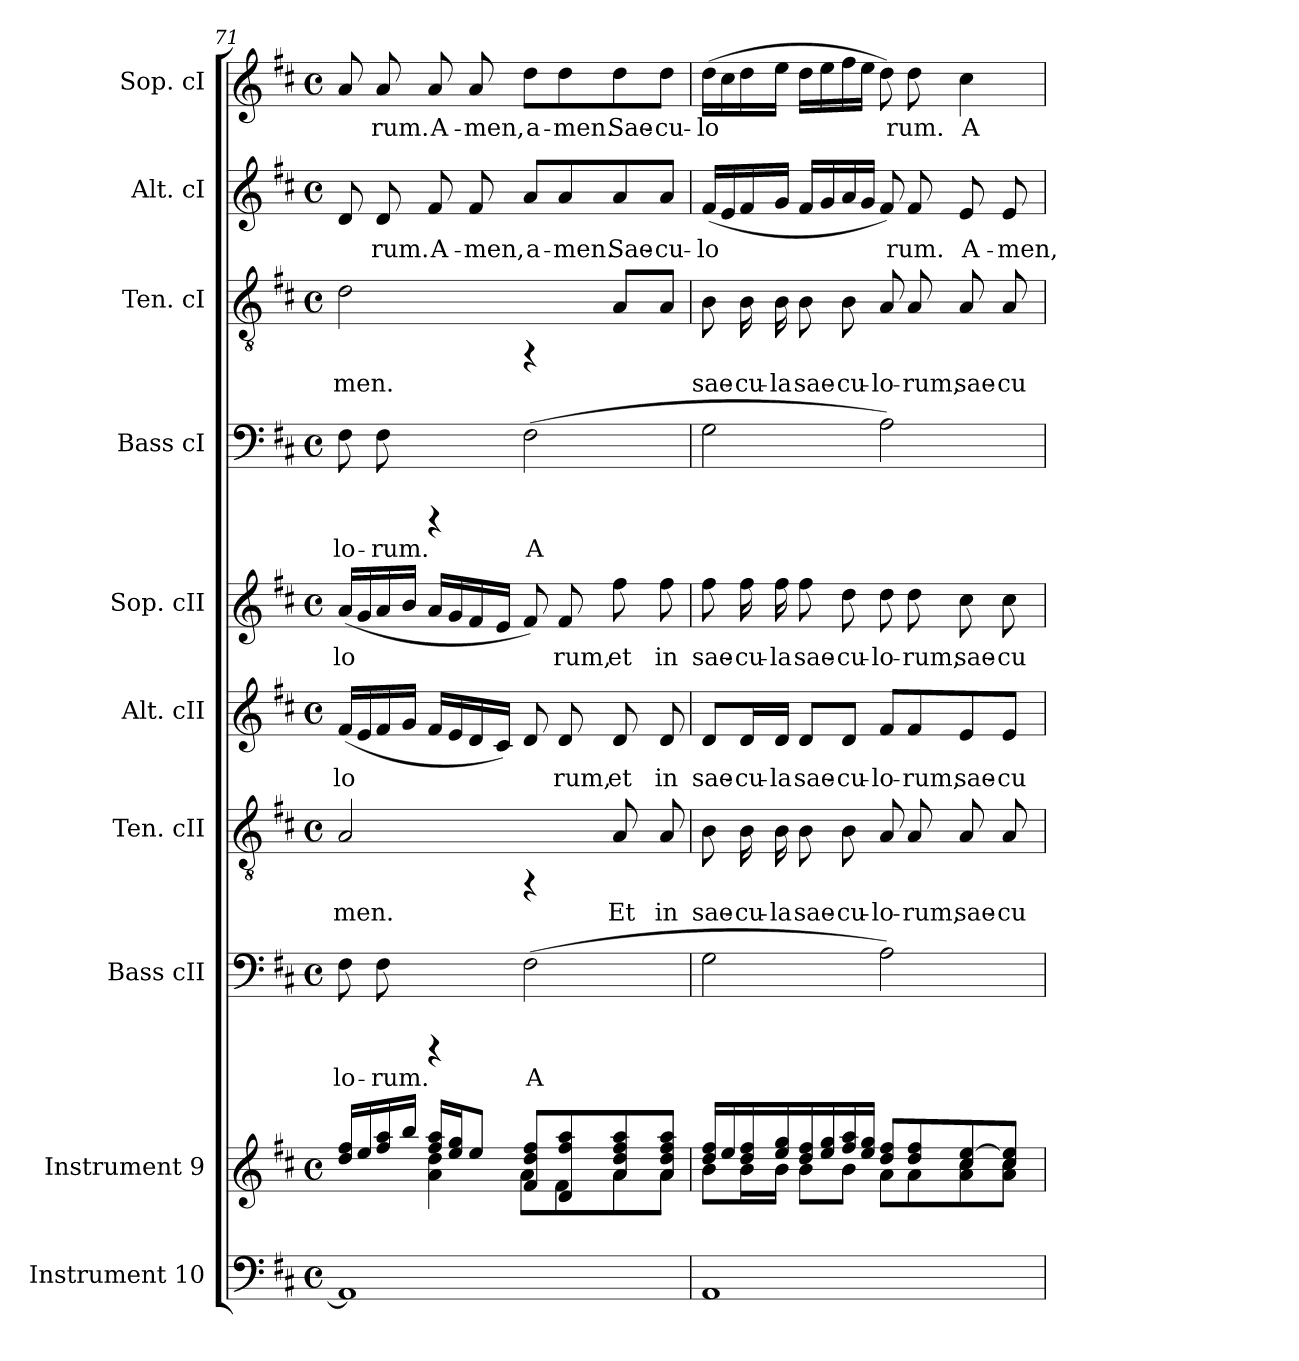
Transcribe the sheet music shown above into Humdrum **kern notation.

**kern	**kern	**kern	**text	**kern	**text	**kern	**text	**kern	**text	**kern	**text	**kern	**text	**kern	**text	**kern	**text
*part10	*part9	*part8	*part8	*part7	*part7	*part6	*part6	*part5	*part5	*part4	*part4	*part3	*part3	*part2	*part2	*part1	*part1
*staff10	*staff9	*staff8	*staff8	*staff7	*staff7	*staff6	*staff6	*staff5	*staff5	*staff4	*staff4	*staff3	*staff3	*staff2	*staff2	*staff1	*staff1
*I"Instrument 10	*I"Instrument 9	*I"Bass cII	*	*I"Ten. cII	*	*I"Alt. cII	*	*I"Sop. cII	*	*I"Bass cI	*	*I"Ten. cI	*	*I"Alt. cI	*	*I"Sop. cI	*
*	*	*I'Bass cII	*	*I'Ten. cII	*	*I'Alt. cII	*	*I'Sop. cII	*	*I'Bass cI	*	*I'Ten. cI	*	*I'Alt. cI	*	*I'Sop. cI	*
*clefF4	*clefG2	*clefF4	*	*clefGv2	*	*clefG2	*	*clefG2	*	*clefF4	*	*clefGv2	*	*clefG2	*	*clefG2	*
*k[f#c#]	*k[f#c#]	*k[f#c#]	*	*k[f#c#]	*	*k[f#c#]	*	*k[f#c#]	*	*k[f#c#]	*	*k[f#c#]	*	*k[f#c#]	*	*k[f#c#]	*
*D:	*D:	*D:	*	*D:	*	*D:	*	*D:	*	*D:	*	*D:	*	*D:	*	*D:	*
*M4/4	*M4/4	*M4/4	*	*M4/4	*	*M4/4	*	*M4/4	*	*M4/4	*	*M4/4	*	*M4/4	*	*M4/4	*
*met(c)	*met(c)	*met(c)	*	*met(c)	*	*met(c)	*	*met(c)	*	*met(c)	*	*met(c)	*	*met(c)	*	*met(c)	*
=71	=71	=71	=71	=71	=71	=71	=71	=71	=71	=71	=71	=71	=71	=71	=71	=71	=71
*	*^	*	*	*	*	*	*	*	*	*	*	*	*	*	*	*	*
!	!	!	!	!LO:LY:b:rj	!	!LO:LY:b:cj	!	!LO:LY:b:cj	!	!LO:LY:b:cj	!	!LO:LY:b:rj	!	!LO:LY:b:cj	!	!LO:LY:b:cj	!	!LO:LY:b:rj
1AA]	16ff#/ 16dd/L	4ryy	8F#\	-lo-	2A/	-men.	(<16f#/L	-lo-	(<16a/L	-lo-	8F#\	-lo-	2d\	-men.	8d/	--	8a/	--
!	!	!	!	!	!	!	!	!LO:LY:b:cj	!	!LO:LY:b:cj	!	!	!	!	!	!	!	!
.	16ee/	.	.	.	.	.	16e/	--	16g/	--	.	.	.	.	.	.	.	.
!	!	!	!	!LO:LY:b:rj	!	!	!	!LO:LY:b:cj	!	!LO:LY:b:cj	!	!LO:LY:b:rj	!	!	!	!LO:LY:b:cj	!	!LO:LY:b:rj
.	16aa/ 16ff#/	.	8F#\	-rum.	.	.	16f#/	--	16a/	--	8F#\	-rum.	.	.	8d/	-rum.	8a/	-rum.
!	!	!	!	!	!	!	!	!LO:LY:b:cj	!	!LO:LY:b:cj	!	!	!	!	!	!	!	!
.	16bb/J	.	.	.	.	.	16g/J	--	16b/J	--	.	.	.	.	.	.	.	.
!	!	!	!	!	!	!	!	!LO:LY:b:cj	!	!LO:LY:b:cj	!	!	!	!	!	!LO:LY:b:cj	!	!LO:LY:b:rj
.	16aa/ 16ff#/L	4dd\ 4a\	4rCCC	.	.	.	16f#/L	--	16a/L	--	4rCCC	.	.	.	8f#/	A-	8a/	A-
!	!	!	!	!	!	!	!	!LO:LY:b:cj	!	!LO:LY:b:cj	!	!	!	!	!	!	!	!
.	16gg/ 16ee/	.	.	.	.	.	16e/	--	16g/	--	.	.	.	.	.	.	.	.
!	!	!	!	!	!	!	!	!LO:LY:b:cj	!	!LO:LY:b:cj	!	!	!	!	!	!LO:LY:b:cj	!	!LO:LY:b:rj
.	8ee/J	.	.	.	.	.	16d/	--	16f#/	--	.	.	.	.	8f#/	-men,	8a/	-men,
!	!	!	!	!	!	!	!	!LO:LY:b:cj	!	!LO:LY:b:cj	!	!	!	!	!	!	!	!
.	.	.	.	.	.	.	16c#/J)	--	16e/J	--	.	.	.	.	.	.	.	.
!	!	!	!	!LO:LY:b:rj	!	!	!	!LO:LY:b:cj	!	!LO:LY:b:cj	!	!LO:LY:b:rj	!	!	!	!LO:LY:b:cj	!	!LO:LY:b:rj
.	8ff#/ 8f#/ 8dd/L	8a\L	(>2F#\	A-	4rFF	.	8d/	--	8f#/)	--	(>2F#\	A-	4rFF	.	8a/L	a-	8dd\L	a-
!	!	!	!	!	!	!	!	!LO:LY:b:cj	!	!LO:LY:b:cj	!	!	!	!	!	!LO:LY:b:cj	!	!LO:LY:b:rj
.	8aa/ 8d/ 8ff#/	8f#\	.	.	.	.	8d/	-rum,	8f#/	-rum,	.	.	.	.	8a/	-men.	8dd\	-men.
!	!	!	!	!	!	!LO:LY:b:cj	!	!LO:LY:b:cj	!	!LO:LY:b:cj	!	!	!	!LO:LY:b:cj	!	!LO:LY:b:cj	!	!LO:LY:b:rj
.	8aa/ 8ff#/ 8a/ 8dd/	8a\	.	.	8A/	Et	8d/	et	8ff#\	et	.	.	8A/L	.	8a/	Sae-	8dd\	Sae-
!	!	!	!	!	!	!LO:LY:b:cj	!	!LO:LY:b:cj	!	!LO:LY:b:cj	!	!	!	!LO:LY:b:cj	!	!LO:LY:b:cj	!	!LO:LY:b:rj
.	8aa/ 8ff#/ 8dd/ 8a/J	8a\J	.	.	8A/	in	8d/	in	8ff#\	in	.	.	8A/J	.	8a/J	-cu-	8dd\J	-cu-
!!LO:PB:g=z
=72	=72	=72	=72	=72	=72	=72	=72	=72	=72	=72	=72	=72	=72	=72	=72	=72	=72	=72
!	!	!	!	!LO:LY:b:rj	!	!LO:LY:b:cj	!	!LO:LY:b:cj	!	!LO:LY:b:cj	!	!LO:LY:b:rj	!	!LO:LY:b:cj	!	!LO:LY:b:cj	!	!LO:LY:b:rj
1AA	8b\L	16ff#/ 16dd/L	2G\	--	8B\	sae-	8d/L	sae-	8ff#\	sae-	2G\	--	8B\	sae-	(<16f#/L	-lo-	(>16dd\L	-lo-
!	!	!	!	!	!	!	!	!	!	!	!	!	!	!	!	!LO:LY:b:cj	!	!LO:LY:b:rj
.	.	16ee/	.	.	.	.	.	.	.	.	.	.	.	.	16e/	--	16cc#\	--
!	!	!	!	!	!	!LO:LY:b:cj	!	!LO:LY:b:cj	!	!LO:LY:b:cj	!	!	!	!LO:LY:b:cj	!	!LO:LY:b:cj	!	!LO:LY:b:rj
.	16b\	16ff#/ 16dd/	.	.	16B\	-cu-	16d/	-cu-	16ff#\	-cu-	.	.	16B\	-cu-	16f#/	--	16dd\	--
!	!	!	!	!	!	!LO:LY:b:cj	!	!LO:LY:b:cj	!	!LO:LY:b:cj	!	!	!	!LO:LY:b:cj	!	!LO:LY:b:cj	!	!LO:LY:b:rj
.	16b\J	16gg/ 16ee/	.	.	16B\	-la	16d/J	-la	16ff#\	-la	.	.	16B\	-la	16g/J	--	16ee\J	--
!	!	!	!	!	!	!LO:LY:b:cj	!	!LO:LY:b:cj	!	!LO:LY:b:cj	!	!	!	!LO:LY:b:cj	!	!LO:LY:b:cj	!	!LO:LY:b:rj
.	8b\L	16ff#/ 16dd/	.	.	8B\	sae-	8d/L	sae-	8ff#\	sae-	.	.	8B\	sae-	16f#/L	--	16dd\L	--
!	!	!	!	!	!	!	!	!	!	!	!	!	!	!	!	!LO:LY:b:cj	!	!LO:LY:b:rj
.	.	16gg/ 16ee/	.	.	.	.	.	.	.	.	.	.	.	.	16g/	--	16ee\	--
!	!	!	!	!	!	!LO:LY:b:cj	!	!LO:LY:b:cj	!	!LO:LY:b:cj	!	!	!	!LO:LY:b:cj	!	!LO:LY:b:cj	!	!LO:LY:b:rj
.	8b\J	16aa/ 16ff#/	.	.	8B\	-cu-	8d/J	-cu-	8dd\	-cu-	.	.	8B\	-cu-	16a/	--	16ff#\	--
!	!	!	!	!	!	!	!	!	!	!	!	!	!	!	!	!LO:LY:b:cj	!	!LO:LY:b:rj
.	.	16gg/ 16ee/J	.	.	.	.	.	.	.	.	.	.	.	.	16g/J	--	16ee\J	--
!	!	!	!	!LO:LY:b:rj	!	!LO:LY:b:cj	!	!LO:LY:b:cj	!	!LO:LY:b:cj	!	!LO:LY:b:rj	!	!LO:LY:b:cj	!	!LO:LY:b:cj	!	!LO:LY:b:rj
.	8ff#/ 8dd/L	8a\L	2A\)	--	8A/	-lo-	8f#/L	-lo-	8dd\	-lo-	2A\)	--	8A/	-lo-	8f#/)	--	8dd\)	--
!	!	!	!	!	!	!LO:LY:b:cj	!	!LO:LY:b:cj	!	!LO:LY:b:cj	!	!	!	!LO:LY:b:cj	!	!LO:LY:b:cj	!	!LO:LY:b:rj
.	8ff#/ 8dd/	8a\	.	.	8A/	-rum,	8f#/	-rum,	8dd\	-rum,	.	.	8A/	-rum,	8f#/	-rum.	8dd\	-rum.
!	!	!	!	!	!	!LO:LY:b:cj	!	!LO:LY:b:cj	!	!LO:LY:b:cj	!	!	!	!LO:LY:b:cj	!	!LO:LY:b:cj	!	!LO:LY:b:rj
.	[>8ee/ 8cc#/	8cc#\ 8a\	.	.	8A/	sae-	8e/	sae-	8cc#\	sae-	.	.	8A/	sae-	8e/	A-	4cc#\	A-
!	!	!	!	!	!	!LO:LY:b:cj	!	!LO:LY:b:cj	!	!LO:LY:b:cj	!	!	!	!LO:LY:b:cj	!	!LO:LY:b:cj	!	!
.	8ee/] 8cc#/J	8cc#\ 8a\J	.	.	8A/	-cu-	8e/J	-cu-	8cc#\	-cu-	.	.	8A/	-cu-	8e/	-men,	.	.
*	*v	*v	*	*	*	*	*	*	*	*	*	*	*	*	*	*	*	*
=	=	=	=	=	=	=	=	=	=	=	=	=	=	=	=	=	=
*-	*-	*-	*-	*-	*-	*-	*-	*-	*-	*-	*-	*-	*-	*-	*-	*-	*-
